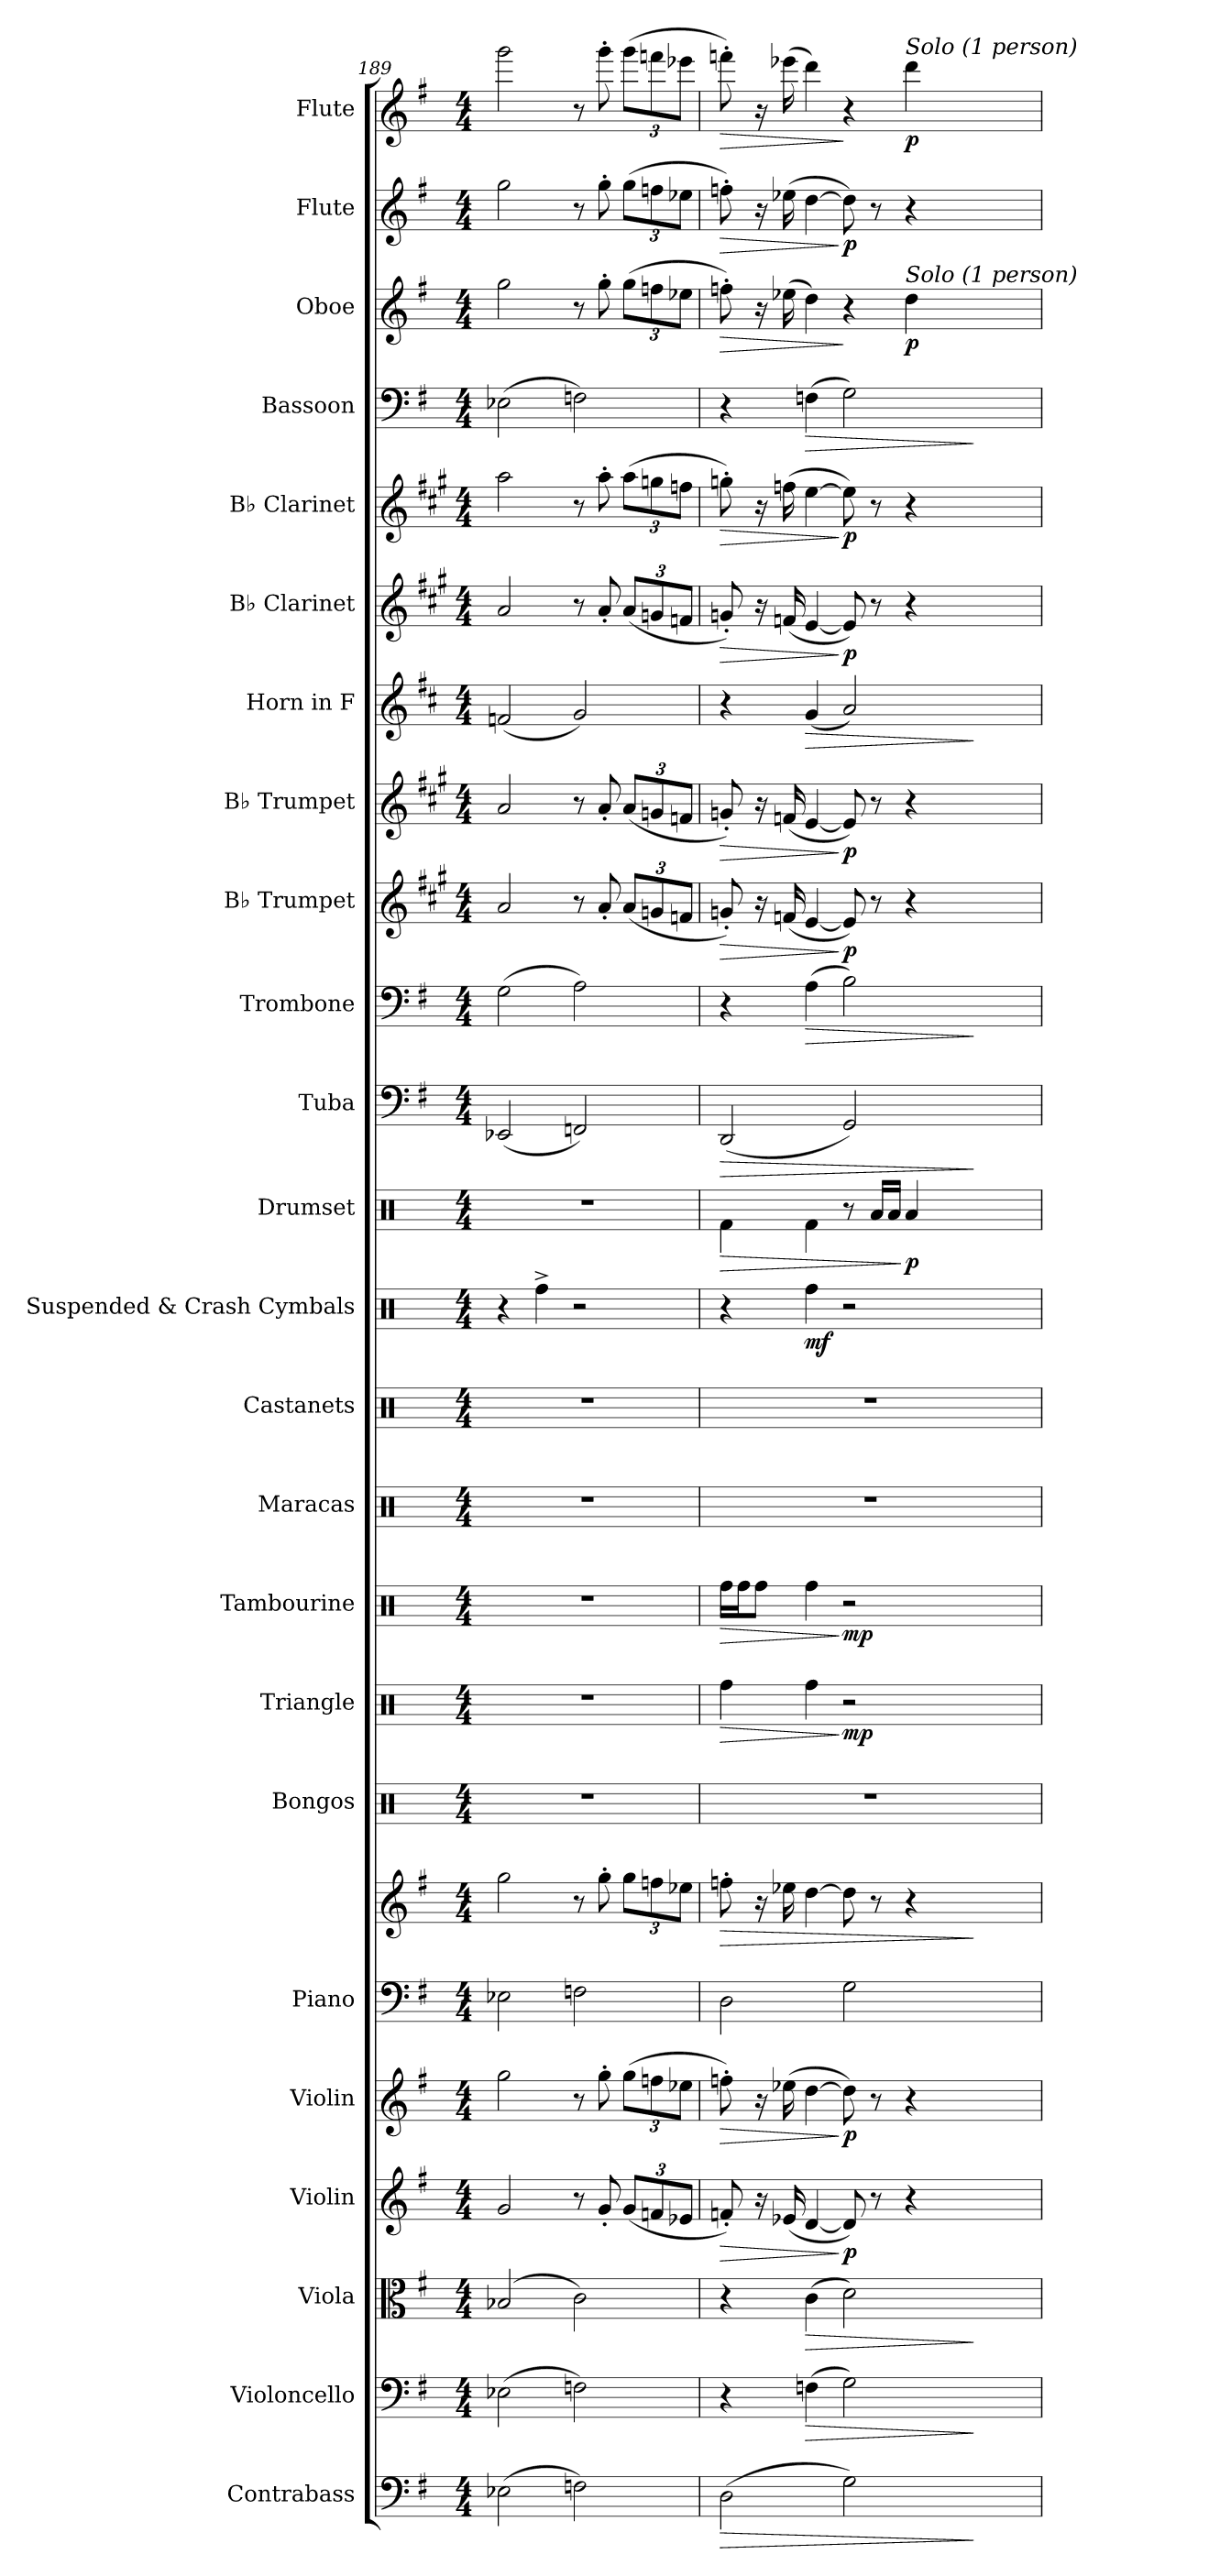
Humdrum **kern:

**kern	**dynam	**kern	**dynam	**kern	**dynam	**kern	**dynam	**kern	**dynam	**kern	**kern	**dynam	**kern	**kern	**dynam	**kern	**dynam	**kern	**kern	**kern	**dynam	**kern	**dynam	**kern	**dynam	**kern	**dynam	**kern	**dynam	**kern	**dynam	**kern	**dynam	**kern	**dynam	**kern	**dynam	**kern	**dynam	**kern	**dynam	**kern	**dynam	**kern	**dynam
*part24	*part24	*part23	*part23	*part22	*part22	*part21	*part21	*part20	*part20	*part19	*part19	*part19	*part18	*part17	*part17	*part16	*part16	*part15	*part14	*part13	*part13	*part12	*part12	*part11	*part11	*part10	*part10	*part9	*part9	*part8	*part8	*part7	*part7	*part6	*part6	*part5	*part5	*part4	*part4	*part3	*part3	*part2	*part2	*part1	*part1
*staff25	*staff25	*staff24	*staff24	*staff23	*staff23	*staff22	*staff22	*staff21	*staff21	*staff20	*staff19	*staff19/20	*staff18	*staff17	*staff17	*staff16	*staff16	*staff15	*staff14	*staff13	*staff13	*staff12	*staff12	*staff11	*staff11	*staff10	*staff10	*staff9	*staff9	*staff8	*staff8	*staff7	*staff7	*staff6	*staff6	*staff5	*staff5	*staff4	*staff4	*staff3	*staff3	*staff2	*staff2	*staff1	*staff1
*I"Contrabass	*	*I"Violoncello	*	*I"Viola	*	*I"Violin	*	*I"Violin	*	*I"Piano	*	*	*I"Bongos	*I"Triangle	*	*I"Tambourine	*	*I"Maracas	*I"Castanets	*I"Suspended &amp; Crash Cymbals	*	*I"Drumset	*	*I"Tuba	*	*I"Trombone	*	*I"B♭ Trumpet	*	*I"B♭ Trumpet	*	*I"Horn in F	*	*I"B♭ Clarinet	*	*I"B♭ Clarinet	*	*I"Bassoon	*	*I"Oboe	*	*I"Flute	*	*I"Flute	*
*I'Cb.	*	*I'Vc.	*	*I'Vla.	*	*I'Vln.	*	*I'Vln.	*	*I'Pno.	*	*	*I'Bon.	*I'Trgl.	*	*I'Tamb.	*	*I'Mrcs.	*I'Cst.	*I'Cym.	*	*I'D. Set	*	*I'Tba.	*	*I'Tbn.	*	*I'B♭ Tpt.	*	*I'B♭ Tpt.	*	*	*	*I'B♭ Cl.	*	*I'B♭ Cl.	*	*I'Bsn.	*	*I'Ob.	*	*I'Fl.	*	*I'Fl.	*
*clefF4	*	*clefF4	*	*clefC3	*	*clefG2	*	*clefG2	*	*clefF4	*clefG2	*	*clefX	*clefX	*	*clefX	*	*clefX	*clefX	*clefX	*	*clefX	*	*clefF4	*	*clefF4	*	*clefG2	*	*clefG2	*	*clefG2	*	*clefG2	*	*clefG2	*	*clefF4	*	*clefG2	*	*clefG2	*	*clefG2	*
*ITrd7c12	*	*	*	*	*	*	*	*	*	*	*	*	*	*	*	*	*	*	*	*	*	*	*	*	*	*	*	*ITrd1c2	*	*ITrd1c2	*	*ITrd4c7	*	*ITrd1c2	*	*ITrd1c2	*	*	*	*	*	*	*	*	*
*k[f#]	*	*k[f#]	*	*k[f#]	*	*k[f#]	*	*k[f#]	*	*k[f#]	*k[f#]	*	*k[]	*k[]	*	*k[]	*	*k[]	*k[]	*k[]	*	*k[]	*	*k[f#]	*	*k[f#]	*	*k[f#]	*	*k[f#]	*	*k[f#]	*	*k[f#]	*	*k[f#]	*	*k[f#]	*	*k[f#]	*	*k[f#]	*	*k[f#]	*
*M4/4	*	*M4/4	*	*M4/4	*	*M4/4	*	*M4/4	*	*M4/4	*M4/4	*	*M4/4	*M4/4	*	*M4/4	*	*M4/4	*M4/4	*M4/4	*	*M4/4	*	*M4/4	*	*M4/4	*	*M4/4	*	*M4/4	*	*M4/4	*	*M4/4	*	*M4/4	*	*M4/4	*	*M4/4	*	*M4/4	*	*M4/4	*
=189	=189	=189	=189	=189	=189	=189	=189	=189	=189	=189	=189	=189	=189	=189	=189	=189	=189	=189	=189	=189	=189	=189	=189	=189	=189	=189	=189	=189	=189	=189	=189	=189	=189	=189	=189	=189	=189	=189	=189	=189	=189	=189	=189	=189	=189
(2EE-X\	.	(2E-X\	.	(2B-X/	.	2g/	.	2gg\	.	2E-X\	2gg\	.	1r	1r	.	1r	.	1r	1r	4r	.	1r	.	(2EE-X/	.	(2G\	.	2g/	.	2g/	.	(2B-X/	.	2g/	.	2gg\	.	(2E-X\	.	2gg\	.	2gg\	.	2ggg\	.
.	.	.	.	.	.	.	.	.	.	.	.	.	.	.	.	.	.	.	.	4Rff^\	.	.	.	.	.	.	.	.	.	.	.	.	.	.	.	.	.	.	.	.	.	.	.	.	.
2FFn\)	.	2Fn\)	.	2c\)	.	8r	.	8r	.	2Fn\	8r	.	.	.	.	.	.	.	.	2r	.	.	.	2FFn/)	.	2A\)	.	8r	.	8r	.	2c/)	.	8r	.	8r	.	2Fn\)	.	8r	.	8r	.	8r	.
.	.	.	.	.	.	8g'/	.	8gg'\	.	.	8gg'\	.	.	.	.	.	.	.	.	.	.	.	.	.	.	.	.	8g'/	.	8g'/	.	.	.	8g'/	.	8gg'\	.	.	.	8gg'\	.	8gg'\	.	8ggg'\	.
*	*	*	*	*	*	*Xbrackettup	*	*Xbrackettup	*	*	*Xbrackettup	*	*	*	*	*	*	*	*	*	*	*	*	*	*	*	*	*Xbrackettup	*	*Xbrackettup	*	*	*	*Xbrackettup	*	*Xbrackettup	*	*	*	*Xbrackettup	*	*Xbrackettup	*	*Xbrackettup	*
.	.	.	.	.	.	(12g/L	.	(12gg\L	.	.	12gg\L	.	.	.	.	.	.	.	.	.	.	.	.	.	.	.	.	(12g/L	.	(12g/L	.	.	.	(12g/L	.	(12gg\L	.	.	.	(12gg\L	.	(12gg\L	.	(12ggg\L	.
.	.	.	.	.	.	12fn/	.	12ffn\	.	.	12ffn\	.	.	.	.	.	.	.	.	.	.	.	.	.	.	.	.	12fn/	.	12fn/	.	.	.	12fn/	.	12ffn\	.	.	.	12ffn\	.	12ffn\	.	12fffn\	.
.	.	.	.	.	.	12e-X/J	.	12ee-X\J	.	.	12ee-X\J	.	.	.	.	.	.	.	.	.	.	.	.	.	.	.	.	12e-X/J	.	12e-X/J	.	.	.	12e-X/J	.	12ee-X\J	.	.	.	12ee-X\J	.	12ee-X\J	.	12eee-X\J	.
!!LO:PB:g=z
=190	=190	=190	=190	=190	=190	=190	=190	=190	=190	=190	=190	=190	=190	=190	=190	=190	=190	=190	=190	=190	=190	=190	=190	=190	=190	=190	=190	=190	=190	=190	=190	=190	=190	=190	=190	=190	=190	=190	=190	=190	=190	=190	=190	=190	=190
!	!LO:HP:b	!	!	!	!	!	!LO:HP:b	!	!LO:HP:b	!	!	!LO:HP:b	!	!	!LO:HP:b	!	!LO:HP:b	!	!	!	!	!	!LO:HP:b	!	!LO:HP:b	!	!	!	!LO:HP:b	!	!LO:HP:b	!	!	!	!LO:HP:b	!	!LO:HP:b	!	!	!	!LO:HP:b	!	!LO:HP:b	!	!LO:HP:b
(2DD\	>	4r	.	4r	.	8fn'/)	>	8ffn'\)	>	2D\	8ffn'\	>	1r	4Rff\	>	16Rff\LL	>	1r	1r	4r	.	4Rf\	>	(2DD/	>	4r	.	8fn'/)	>	8fn'/)	>	4r	.	8fn'/)	>	8ffn'\)	>	4r	.	8ffn'\)	>	8ffn'\)	>	8fffn'\)	>
.	.	.	.	.	.	.	.	.	.	.	.	.	.	.	.	16Rff\J	.	.	.	.	.	.	.	.	.	.	.	.	.	.	.	.	.	.	.	.	.	.	.	.	.	.	.	.	.
.	.	.	.	.	.	16r	.	16r	.	.	16r	.	.	.	.	8Rff\J	.	.	.	.	.	.	.	.	.	.	.	16r	.	16r	.	.	.	16r	.	16r	.	.	.	16r	.	16r	.	16r	.
.	.	.	.	.	.	(16e-X/	.	(16ee-X\	.	.	16ee-X\	.	.	.	.	.	.	.	.	.	.	.	.	.	.	.	.	(16e-X/	.	(16e-X/	.	.	.	(16e-X/	.	(16ee-X\	.	.	.	(16ee-X\	.	(16ee-X\	.	(16eee-X\	.
!	!	!	!LO:HP:b	!	!LO:HP:b	!	!	!	!	!	!	!	!	!	!	!	!	!	!	!	!LO:DY:b	!	!	!	!	!	!LO:HP:b	!	!	!	!	!	!LO:HP:b	!	!	!	!	!	!LO:HP:b	!	!	!	!	!	!
.	.	(4Fn\	>	(4c\	>	[4d/	.	[4dd\	.	.	[4dd\	.	.	4Rff\	.	4Rff\	.	.	.	4Rff\	mf	4Rf\	.	.	.	(4A\	>	[4d/	.	[4d/	.	(4c/	>	[4d/	.	[4dd\	.	(4Fn\	>	4dd\)	.	[4dd\	.	4ddd\)	.
!	!	!	!	!	!	!	!LO:DY:n=1:b	!	!LO:DY:n=1:b	!	!	!	!	!	!LO:DY:n=1:b	!	!LO:DY:n=1:b	!	!	!	!	!	!	!	!	!	!	!	!LO:DY:n=1:b	!	!LO:DY:n=1:b	!	!	!	!LO:DY:n=1:b	!	!LO:DY:n=1:b	!	!	!	!	!	!LO:DY:n=1:b	!	!
2GG\)	.	2G\)	.	2d\)	.	8d/])	] p	8dd\])	] p	2G\	8dd\]	.	.	2r	] mp	2r	] mp	.	.	2r	.	8r	.	2GG/)	.	2B\)	.	8d/])	] p	8d/])	] p	2d/)	.	8d/])	] p	8dd\])	] p	2G\)	.	4r	]	8dd\])	] p	4r	]
.	.	.	.	.	.	8r	.	8r	.	.	8r	.	.	.	.	.	.	.	.	.	.	16Ra/LL	.	.	.	.	.	8r	.	8r	.	.	.	8r	.	8r	.	.	.	.	.	8r	.	.	.
.	.	.	.	.	.	.	.	.	.	.	.	.	.	.	.	.	.	.	.	.	.	16Ra/JJ	.	.	.	.	.	.	.	.	.	.	.	.	.	.	.	.	.	.	.	.	.	.	.
!	!	!	!	!	!	!	!	!	!	!	!	!	!	!	!	!	!	!	!	!	!	!	!	!	!	!	!	!	!	!	!	!	!	!	!	!	!	!	!	!	!	!	!	!LO:TX:a:i:t=Solo (1 person)	!
!	!	!	!	!	!	!	!	!	!	!	!	!	!	!	!	!	!	!	!	!	!	!	!	!	!	!	!	!	!	!	!	!	!	!	!	!	!	!	!	!LO:TX:a:i:t=Solo (1 person)	!	!	!	!	!
!	!	!	!	!	!	!	!	!	!	!	!	!	!	!	!	!	!	!	!	!	!	!	!LO:DY:n=1:b	!	!	!	!	!	!	!	!	!	!	!	!	!	!	!	!	!	!LO:DY:b	!	!	!	!LO:DY:b
.	.	.	.	.	.	4r	.	4r	.	.	4r	.	.	.	.	.	.	.	.	.	.	4Ra/	] p	.	.	.	.	4r	.	4r	.	.	.	4r	.	4r	.	.	.	4dd\	p	4r	.	4ddd\	p
.	]	.	]	.	]	.	.	.	.	.	.	]	.	.	.	.	.	.	.	.	.	.	.	.	]	.	]	.	.	.	.	.	]	.	.	.	.	.	]	.	.	.	.	.	.
=	=	=	=	=	=	=	=	=	=	=	=	=	=	=	=	=	=	=	=	=	=	=	=	=	=	=	=	=	=	=	=	=	=	=	=	=	=	=	=	=	=	=	=	=	=
*-	*-	*-	*-	*-	*-	*-	*-	*-	*-	*-	*-	*-	*-	*-	*-	*-	*-	*-	*-	*-	*-	*-	*-	*-	*-	*-	*-	*-	*-	*-	*-	*-	*-	*-	*-	*-	*-	*-	*-	*-	*-	*-	*-	*-	*-
